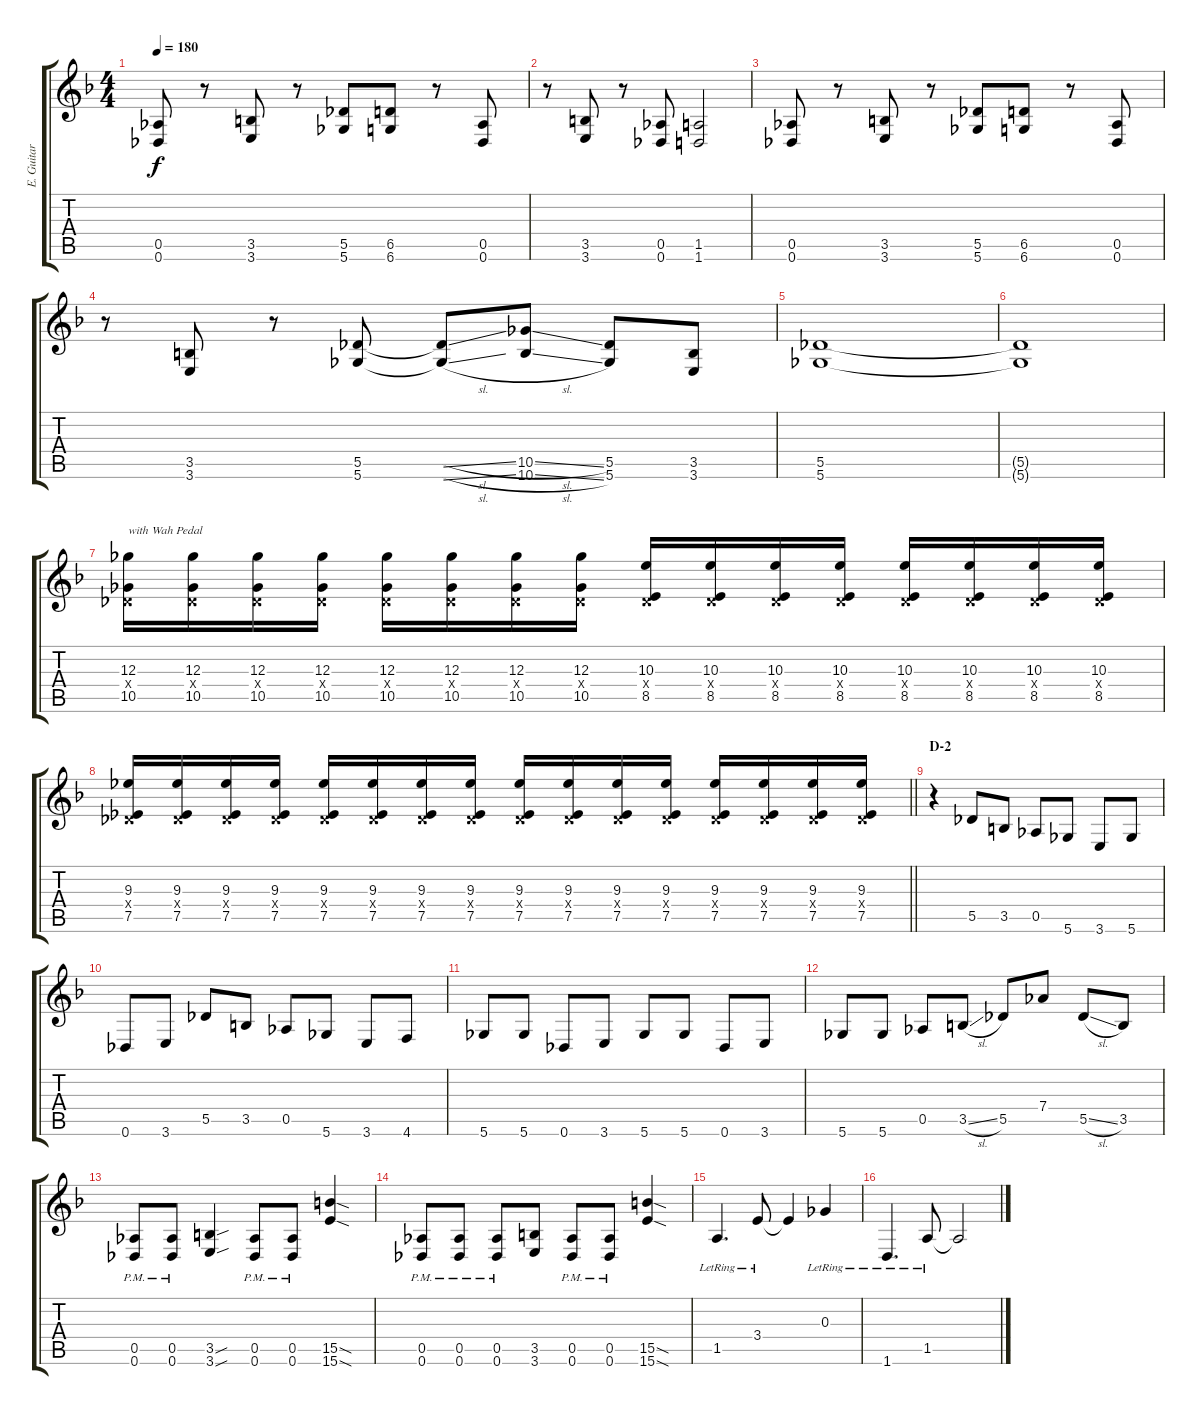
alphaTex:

\track ("E. Guitar I" "E. Guitar ") {instrument distortionguitar}
\staff {score tabs}
\tuning (Eb4 Bb3 Gb3 Db3 Ab2 Db2) {hide}
\ts (4 4)
\tempo 180
\clef g2
\ks f
(0.5 0.6).8{dy f} r.8 (3.5 3.6).8 r.8 (5.5 5.6).8 (6.5 6.6).8 r.8 (0.5 0.6).8 |
r.8 (3.5 3.6).8 r.8 (0.5 0.6).8 (1.5 1.6).2 |
(0.5 0.6).8 r.8 (3.5 3.6).8 r.8 (5.5 5.6).8 (6.5 6.6).8 r.8 (0.5 0.6).8 |
r.8 (3.5 3.6).8 r.8 (5.5 5.6).8 (5.5{sl t} 5.6{sl t}).8 (10.5{sl} 10.6{sl}).8 (5.5 5.6).8 (3.5 3.6).8 |
(5.5 5.6).1 |
(5.5{t} 5.6{t}).1 |
(12.3 0.4{x} 10.5).16{txt "with Wah Pedal"} (12.3 0.4{x} 10.5).16 (12.3 0.4{x} 10.5).16 (12.3 0.4{x} 10.5).16 (12.3 0.4{x} 10.5).16 (12.3 0.4{x} 10.5).16 (12.3 0.4{x} 10.5).16 (12.3 0.4{x} 10.5).16 (10.3 0.4{x} 8.5).16 (10.3 0.4{x} 8.5).16 (10.3 0.4{x} 8.5).16 (10.3 0.4{x} 8.5).16 (10.3 0.4{x} 8.5).16 (10.3 0.4{x} 8.5).16 (10.3 0.4{x} 8.5).16 (10.3 0.4{x} 8.5).16 |
\barLineRight lightlight
(9.3 0.4{x} 7.5).16 (9.3 0.4{x} 7.5).16 (9.3 0.4{x} 7.5).16 (9.3 0.4{x} 7.5).16 (9.3 0.4{x} 7.5).16 (9.3 0.4{x} 7.5).16 (9.3 0.4{x} 7.5).16 (9.3 0.4{x} 7.5).16 (9.3 0.4{x} 7.5).16 (9.3 0.4{x} 7.5).16 (9.3 0.4{x} 7.5).16 (9.3 0.4{x} 7.5).16 (9.3 0.4{x} 7.5).16 (9.3 0.4{x} 7.5).16 (9.3 0.4{x} 7.5).16 (9.3 0.4{x} 7.5).16 |
\section ("" "D-2")
r.4 5.5.8 3.5.8 0.5.8 5.6.8 3.6.8 5.6.8 |
0.6.8 3.6.8 5.5.8 3.5.8 0.5.8 5.6.8 3.6.8 4.6.8 |
5.6.8 5.6.8 0.6.8 3.6.8 5.6.8 5.6.8 0.6.8 3.6.8 |
5.6.8 5.6.8 0.5.8 3.5{sl}.8 5.5.8 7.4.8 5.5{sl}.8 3.5.8 |
(0.5{pm} 0.6{pm}).8 (0.5{pm} 0.6{pm}).8 (3.5{sou} 3.6{sou}).4 (0.5{pm} 0.6{pm}).8 (0.5{pm} 0.6{pm}).8 (15.5{sod} 15.6{sod}).4 |
(0.5{pm} 0.6{pm}).8 (0.5{pm} 0.6{pm}).8 (0.5{pm} 0.6{pm}).8 (3.5 3.6).8 (0.5{pm} 0.6{pm}).8 (0.5{pm} 0.6{pm}).8 (15.5{sod} 15.6{sod}).4 |
1.5{lr}.4{d} 3.4{lr}.8 3.4{t}.4 0.3{lr}.4 |
1.6{lr}.4{d} 1.5{lr}.8 1.5{t}.2
